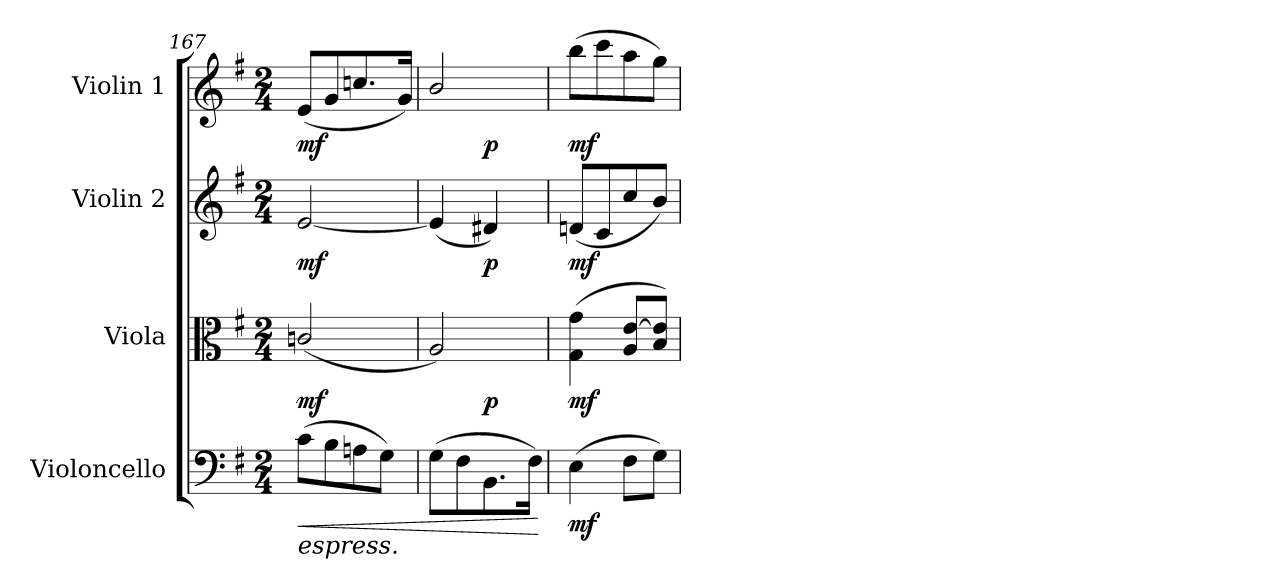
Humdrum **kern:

**kern	**dynam	**kern	**dynam	**kern	**dynam	**kern	**dynam
*part4	*part4	*part3	*part3	*part2	*part2	*part1	*part1
*staff4	*staff4	*staff3	*staff3	*staff2	*staff2	*staff1	*staff1
*I"Violoncello	*	*I"Viola	*	*I"Violin 2	*	*I"Violin 1	*
*I'Vc	*	*I'Vla	*	*I'Vln	*	*I'Vln	*
*clefF4	*	*clefC3	*	*clefG2	*	*clefG2	*
*k[f#]	*	*k[f#]	*	*k[f#]	*	*k[f#]	*
*M2/4	*	*M2/4	*	*M2/4	*	*M2/4	*
=167	=167	=167	=167	=167	=167	=167	=167
!LO:TX:b:i:t=espress.	!	!	!	!	!	!	!
!	!LO:HP:b	!	!LO:DY:b	!	!LO:DY:b	!	!LO:DY:b
(8c\L	<	(2cn/	mf	[2e/	mf	(8e/L	mf
8B\	.	.	.	.	.	8g/	.
8An\	.	.	.	.	.	8.ccn/	.
8G\J)	.	.	.	.	.	.	.
.	.	.	.	.	.	16g/Jk)	.
=168	=168	=168	=168	=168	=168	=168	=168
*	*	*^	*	*	*	*^	*
(8G\L	.	2A/)	4ryy	.	(4e/]	.	2b/	4ryy	.
8F#\	.	.	.	.	.	.	.	.	.
!	!	!	!	!LO:DY:b	!	!LO:DY:b	!	!	!LO:DY:b
8.BB\	.	.	8ryy	p	4d#X/)	p	.	8ryy	p
.	.	.	8ryy	.	.	.	.	8ryy	.
16F#\Jk)	.	.	.	.	.	.	.	.	.
*	*	*v	*v	*	*	*	*v	*v	*
.	[	.	.	.	.	.	.
=169	=169	=169	=169	=169	=169	=169	=169
!	!LO:DY:b	!	!LO:DY:b	!	!LO:DY:b	!	!LO:DY:b
(4E\	mf	(4G\ 4g\	mf	(8dn/L	mf	(8bb\L	mf
.	.	.	.	8c/	.	8ccc\	.
8F#\L	.	8A/ [8e/L	.	8cc/	.	8aa\	.
8G\J)	.	8B/ 8e/]J)	.	8b/J)	.	8gg\J)	.
=	=	=	=	=	=	=	=
*-	*-	*-	*-	*-	*-	*-	*-
